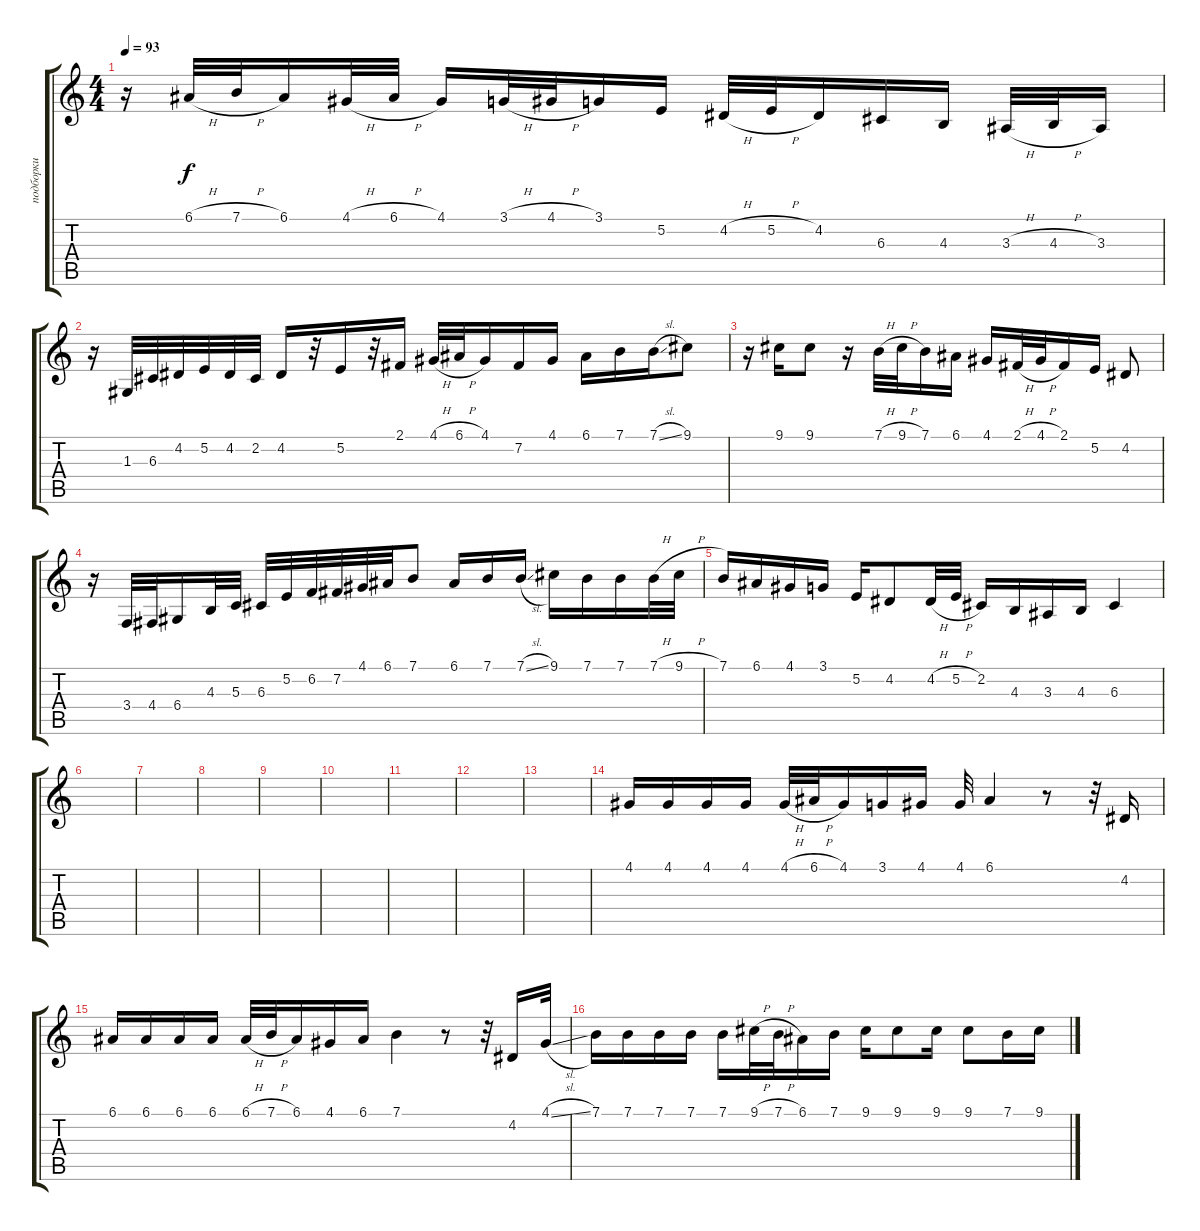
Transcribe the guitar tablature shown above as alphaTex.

\track ("подборки" "подборки") {solo instrument pad2warm}
\staff {score tabs}
\tuning (E4 B3 G3 D3 A2 E2) {hide}
\ts (4 4)
\tempo 93
\clef g2
\ks c
r.16{dy f} 6.1{h}.32 7.1{h}.32 6.1.16 4.1{h}.32 6.1{h}.32 4.1.16 3.1{h}.32 4.1{h}.32 3.1.16 5.2.16 4.2{h}.32 5.2{h}.32 4.2.16 6.3.16 4.3.16 3.3{h}.32 4.3{h}.32 3.3.16 |
r.16 1.3.32 6.3.32 4.2.32 5.2.32 4.2.32 2.2.32 4.2.16 r.32 5.2.16 r.32 2.1.16 4.1{h}.32 6.1{h}.32 4.1.16 7.2.16 4.1.16 6.1.16 7.1.16 7.1{sl}.16 9.1.8 |
r.16 9.1.16 9.1.8 r.16 7.1{h}.32 9.1{h}.32 7.1.16 6.1.16 4.1.16 2.1{h}.32 4.1{h}.32 2.1.16 5.2.16 4.2.8 |
r.16 3.4.32 4.4.32 6.4.16 4.3.32 5.3.32 6.3.32 5.2.32 6.2.32 7.2.32 4.1.32 6.1.32 7.1.8 6.1.16 7.1.16 7.1{sl}.16 9.1.16 7.1.16 7.1.16 7.1{h}.32 9.1{h}.32 |
7.1.16 6.1.16 4.1.16 3.1.16 5.2.16 4.2.8 4.2{h}.32 5.2{h}.32 2.2.16 4.3.16 3.3.16 4.3.16 6.3.4 |
|
|
|
|
|
|
|
|
4.1.16 4.1.16 4.1.16 4.1.16 4.1{h}.32 6.1{h}.32 4.1.16 3.1.16 4.1.16 4.1.32 6.1.4 r.8 r.32 4.2.16 |
6.1.16 6.1.16 6.1.16 6.1.16 6.1{h}.32 7.1{h}.32 6.1.16 4.1.16 6.1.16 7.1.4 r.8 r.32 4.2.16 4.1{sl}.32 |
7.1.16 7.1.16 7.1.16 7.1.16 7.1.16 9.1{h}.32 7.1{h}.32 6.1.16 7.1.16 9.1.16 9.1.8 9.1.16 9.1.8 7.1.16 9.1.16
